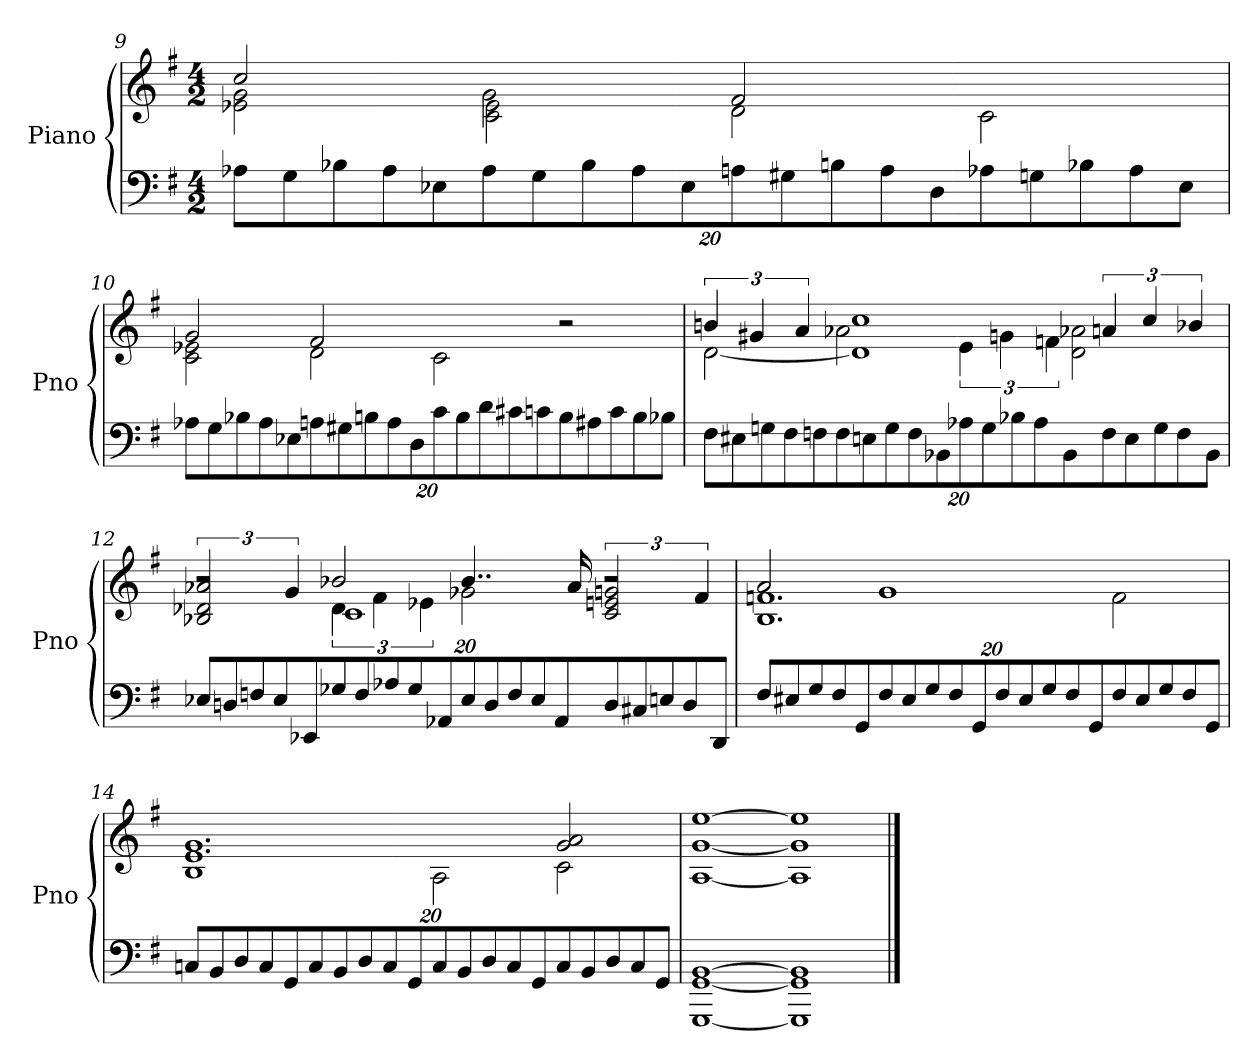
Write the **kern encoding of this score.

**kern	**kern
*part2	*part1
*staff2	*staff1
*I"Piano	*I"Piano
*I'Pno	*I'Pno
!!LO:LB:g=z
*clefF4	*clefG2
*k[f#]	*k[f#]
*M4/2	*M4/2
*Xbrackettup	*
=9	=9
*	*^
10A-X\L	2cc/	2e-X\ 2g\
10G\	.	.
10B-X\	.	.
10A-\	.	.
10E-X\	.	.
10A-\	2g\	2c\ 2e-\
10G\	.	.
10B-\	.	.
10A-\	.	.
10E-\	.	.
10An\	2f#/	2d\
10G#X\	.	.
10Bn\	.	.
10A\	.	.
10D\	.	.
10A-X\	2ryy	2c\
10Gn\	.	.
10B-X\	.	.
10A-\	.	.
10E-\J	.	.
!!LO:LB:g=z	!!
=10	=10	=10
10A-X\L	2g/	2c\ 2e-X\
10G\	.	.
10B-X\	.	.
10A-\	.	.
10E-X\	.	.
10An\	2f#/	2d\
10G#X\	.	.
10Bn\	.	.
10A\	.	.
10D\	.	.
10c\	2ryy	2c\
10B\	.	.
10d\	.	.
10c#X\	.	.
10cn\	.	.
10B\	2r	2ryy
10A#X\	.	.
10c\	.	.
10B\	.	.
10B-X\J	.	.
!!LO:LB:g=z	!!
=11	=11	=11
10F#\L	6bn/	[2d\
10E#X\	.	.
.	6g#X/	.
10Gn\	.	.
10F#\	.	.
.	6a/	.
10Fn\	.	.
10F\	2a-X\	1d] 1cc
10En\	.	.
10G\	.	.
10F\	.	.
10BB-X\	.	.
10A-X\	6e\	.
10G\	.	.
.	6gn\	.
10B-X\	.	.
10A-\	.	.
.	6fn\	.
10BB-\	.	.
10F\	6an/	2d\ 2a-X\
10E\	.	.
.	6cc/	.
10G\	.	.
10F\	.	.
.	6b-X/	.
10BB-\J	.	.
!!LO:LB:g=z
=12	=12	=12
*	*	*^
10E-X/L	3B-X/ 3d-X/ 3a-X/	2r	2r
10Dn/	.	.	.
10Fn/	.	.	.
10E-/	.	.	.
.	6g/	.	.
10EE-X/	.	.	.
10G-X/	2b-X/	6d-\	1c
10F/	.	.	.
.	.	6f#\	.
10A-X/	.	.	.
10G-/	.	.	.
.	.	6e-X\	.
10AA-X/	.	.	.
10E-/	4..b-/	2g-X\	.
10D/	.	.	.
10F/	.	.	.
10E-/	.	.	.
10AA-/	.	.	.
.	16a-/	.	.
10D/	3c/ 3en/ 3gn/	2r	2r
10C#X/	.	.	.
10En/	.	.	.
10D/	.	.	.
.	6f#/	.	.
10DD/J	.	.	.
*	*	*v	*v
=13	=13	=13
10F#/L	2a/	1.B 1.fn
10E#X/	.	.
10G/	.	.
10F#/	.	.
10GG/	.	.
10F#/	1g	.
10E#/	.	.
10G/	.	.
10F#/	.	.
10GG/	.	.
10F#/	.	.
10E#/	.	.
10G/	.	.
10F#/	.	.
10GG/	.	.
10F#/	2ryy	2f\
10E#/	.	.
10G/	.	.
10F#/	.	.
10GG/J	.	.
!!LO:PB:g=z	!!
=14	=14	=14
10Cn/L	1.e 1.g	1B
10BB/	.	.
10D/	.	.
10C/	.	.
10GG/	.	.
10C/	.	.
10BB/	.	.
10D/	.	.
10C/	.	.
10GG/	.	.
10C/	.	2A\
10BB/	.	.
10D/	.	.
10C/	.	.
10GG/	.	.
10C/	2g/ 2a/	2c\
10BB/	.	.
10D/	.	.
10C/	.	.
10GG/J	.	.
*	*v	*v
=15	=15
[1GGG [1GG [1BB	[1A [1g [1ee
1GGG] 1GG] 1BB]	1A] 1g] 1ee]
==	==
*-	*-
